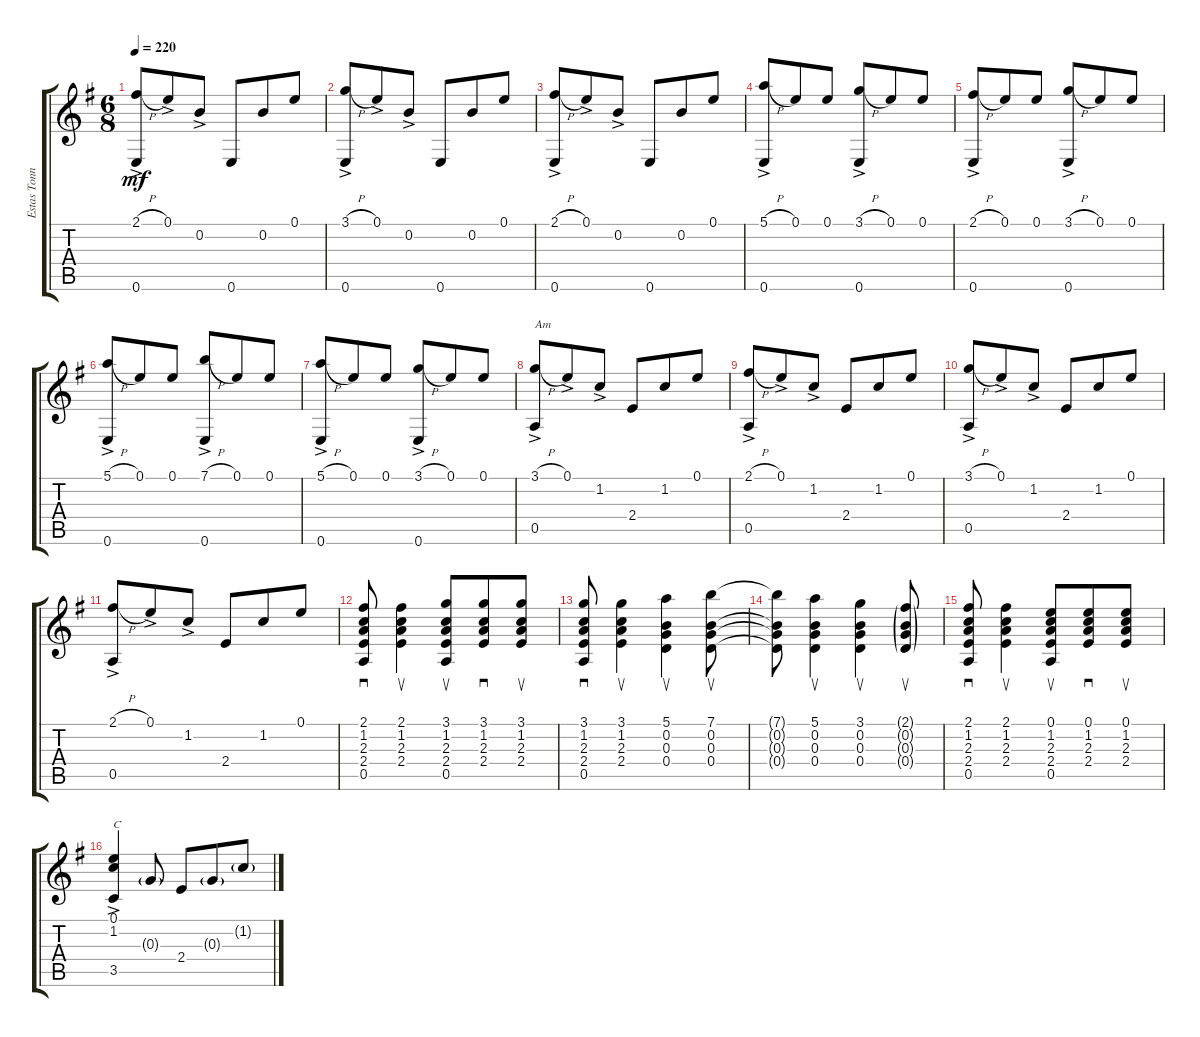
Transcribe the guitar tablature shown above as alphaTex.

\track ("Estas Tonné" "Estas Tonn") {instrument acousticguitarnylon}
\staff {score tabs}
\tuning (E4 B3 G3 D3 A2 E2) {hide}
\ts (6 8)
\tempo 220
\clef g2
\ks eminor
(2.1{h ac} 0.6).8{dy mf} 0.1{ac}.8 0.2{ac}.8 0.6.8 0.2.8 0.1.8 |
(3.1{h ac} 0.6).8 0.1{ac}.8 0.2{ac}.8 0.6.8 0.2.8 0.1.8 |
(2.1{h ac} 0.6).8 0.1{ac}.8 0.2{ac}.8 0.6.8 0.2.8 0.1.8 |
(5.1{h ac} 0.6).8 0.1.8 0.1.8 (3.1{h ac} 0.6).8 0.1.8 0.1.8 |
(2.1{h ac} 0.6).8 0.1.8 0.1.8 (3.1{h ac} 0.6).8 0.1.8 0.1.8 |
(5.1{h ac} 0.6).8 0.1.8 0.1.8 (7.1{h ac} 0.6).8 0.1.8 0.1.8 |
(5.1{h ac} 0.6).8 0.1.8 0.1.8 (3.1{h ac} 0.6).8 0.1.8 0.1.8 |
(3.1{h ac} 0.5).8{txt "Am"} 0.1{ac}.8 1.2{ac}.8 2.4.8 1.2.8 0.1.8 |
(2.1{h ac} 0.5).8 0.1{ac}.8 1.2{ac}.8 2.4.8 1.2.8 0.1.8 |
(3.1{h ac} 0.5).8 0.1{ac}.8 1.2{ac}.8 2.4.8 1.2.8 0.1.8 |
(2.1{h ac} 0.5).8 0.1{ac}.8 1.2{ac}.8 2.4.8 1.2.8 0.1.8 |
(2.1 1.2 2.3 2.4 0.5).8{sd} (2.1 1.2 2.3 2.4).4{su} (3.1 1.2 2.3 2.4 0.5).8{su} (3.1 1.2 2.3 2.4).8{sd} (3.1 1.2 2.3 2.4).8{su} |
(3.1 1.2 2.3 2.4 0.5).8{sd} (3.1 1.2 2.3 2.4).4{su} (5.1 0.2 0.3 0.4).4{su} (7.1 0.2 0.3 0.4).8{su} |
(7.1{t} 0.2{t} 0.3{t} 0.4{t}).8 (5.1 0.2 0.3 0.4).4{su} (3.1 0.2 0.3 0.4).4{su} (2.1{g} 0.2{g} 0.3{g} 0.4{g}).8{su} |
(2.1 1.2 2.3 2.4 0.5).8{sd} (2.1 1.2 2.3 2.4).4{su} (0.1 1.2 2.3 2.4 0.5).8{su} (0.1 1.2 2.3 2.4).8{sd} (0.1 1.2 2.3 2.4).8{su} |
(0.1 1.2 3.5{ac}).4{txt "C"} 0.3{g}.8 2.4.8 0.3{g}.8 1.2{g}.8
